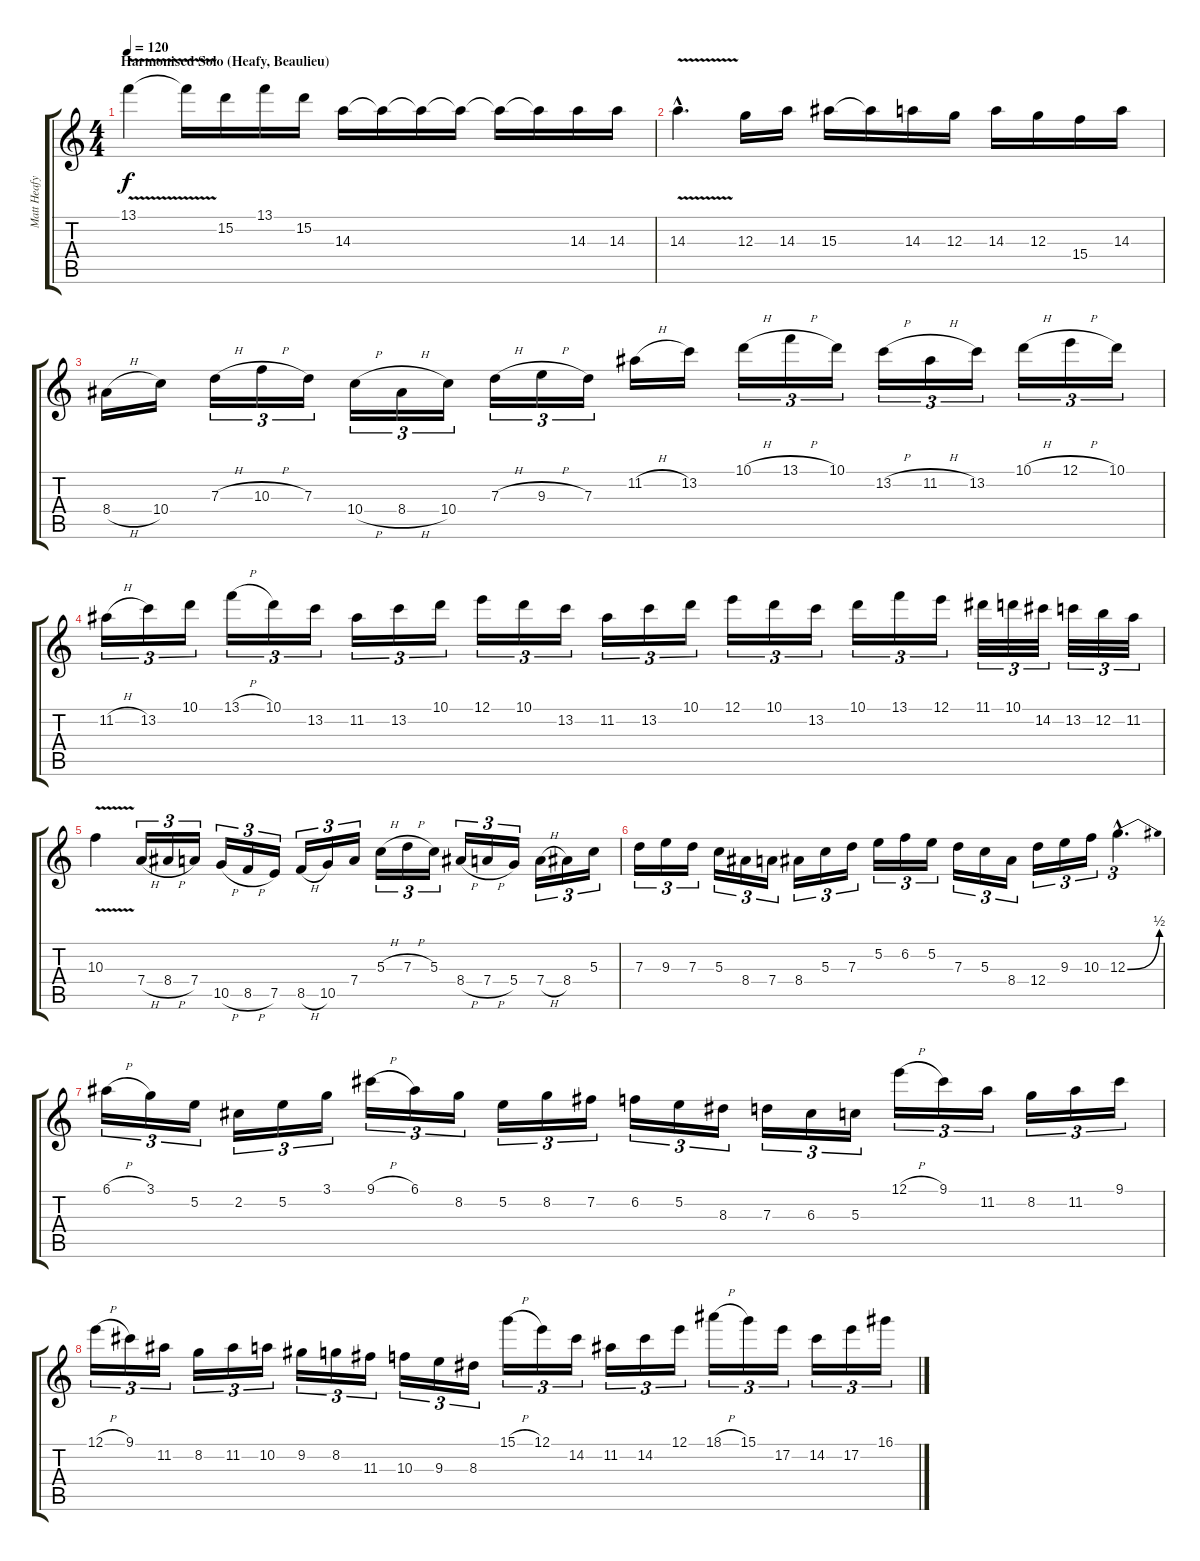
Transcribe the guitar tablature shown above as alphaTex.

\track ("Matt Heafy" "Matt Heafy") {instrument overdrivenguitar}
\staff {score tabs}
\tuning (E4 B3 G3 D3 A2 D2) {hide}
\ts (4 4)
\section ("" "Harmonised Solo (Heafy, Beaulieu)")
\tempo 120
\clef g2
\ks c
13.1{v}.4{dy f} 13.1{t}.16 15.2.16 13.1.16 15.2.16 14.3.16 14.3{t}.16 14.3{t}.16 14.3{t}.16 14.3{t}.16 14.3{t}.16 14.3.16 14.3.16 |
14.3{v hac}.4{d} 12.3.16 14.3.16 15.3.16 15.3{t}.16 14.3.16 12.3.16 14.3.16 12.3.16 15.4.16 14.3.16 |
8.4{h}.16 10.4.16 7.3{h}.16{tu (3 2)} 10.3{h}.16{tu (3 2)} 7.3.16{tu (3 2)} 10.4{h}.16{tu (3 2)} 8.4{h}.16{tu (3 2)} 10.4.16{tu (3 2)} 7.3{h}.16{tu (3 2)} 9.3{h}.16{tu (3 2)} 7.3.16{tu (3 2)} 11.2{h}.16 13.2.16 10.1{h}.16{tu (3 2)} 13.1{h}.16{tu (3 2)} 10.1.16{tu (3 2)} 13.2{h}.16{tu (3 2)} 11.2{h}.16{tu (3 2)} 13.2.16{tu (3 2)} 10.1{h}.16{tu (3 2)} 12.1{h}.16{tu (3 2)} 10.1.16{tu (3 2)} |
11.2{h}.16{tu (3 2)} 13.2.16{tu (3 2)} 10.1.16{tu (3 2)} 13.1{h}.16{tu (3 2)} 10.1.16{tu (3 2)} 13.2.16{tu (3 2)} 11.2.16{tu (3 2)} 13.2.16{tu (3 2)} 10.1.16{tu (3 2)} 12.1.16{tu (3 2)} 10.1.16{tu (3 2)} 13.2.16{tu (3 2)} 11.2.16{tu (3 2)} 13.2.16{tu (3 2)} 10.1.16{tu (3 2)} 12.1.16{tu (3 2)} 10.1.16{tu (3 2)} 13.2.16{tu (3 2)} 10.1.16{tu (3 2)} 13.1.16{tu (3 2)} 12.1.16{tu (3 2)} 11.1.32{tu (3 2)} 10.1.32{tu (3 2)} 14.2.32{tu (3 2)} 13.2.32{tu (3 2)} 12.2.32{tu (3 2)} 11.2.32{tu (3 2)} |
10.3{v}.4 7.4{h}.16{tu (3 2)} 8.4{h}.16{tu (3 2)} 7.4.16{tu (3 2)} 10.5{h}.16{tu (3 2)} 8.5{h}.16{tu (3 2)} 7.5.16{tu (3 2)} 8.5{h}.16{tu (3 2)} 10.5.16{tu (3 2)} 7.4.16{tu (3 2)} 5.3{h}.16{tu (3 2)} 7.3{h}.16{tu (3 2)} 5.3.16{tu (3 2)} 8.4{h}.16{tu (3 2)} 7.4{h}.16{tu (3 2)} 5.4.16{tu (3 2)} 7.4{h}.16{tu (3 2)} 8.4.16{tu (3 2)} 5.3.16{tu (3 2)} |
7.3.16{tu (3 2)} 9.3.16{tu (3 2)} 7.3.16{tu (3 2)} 5.3.16{tu (3 2)} 8.4.16{tu (3 2)} 7.4.16{tu (3 2)} 8.4.16{tu (3 2)} 5.3.16{tu (3 2)} 7.3.16{tu (3 2)} 5.2.16{tu (3 2)} 6.2.16{tu (3 2)} 5.2.16{tu (3 2)} 7.3.16{tu (3 2)} 5.3.16{tu (3 2)} 8.4.16{tu (3 2)} 12.4.16{tu (3 2)} 9.3.16{tu (3 2)} 10.3.16{tu (3 2)} 12.3{be (bend 0 0 60 2) hac}.4{d tu (3 2)} |
6.1{h}.16{tu (3 2)} 3.1.16{tu (3 2)} 5.2.16{tu (3 2)} 2.2.16{tu (3 2)} 5.2.16{tu (3 2)} 3.1.16{tu (3 2)} 9.1{h}.16{tu (3 2)} 6.1.16{tu (3 2)} 8.2.16{tu (3 2)} 5.2.16{tu (3 2)} 8.2.16{tu (3 2)} 7.2.16{tu (3 2)} 6.2.16{tu (3 2)} 5.2.16{tu (3 2)} 8.3.16{tu (3 2)} 7.3.16{tu (3 2)} 6.3.16{tu (3 2)} 5.3.16{tu (3 2)} 12.1{h}.16{tu (3 2)} 9.1.16{tu (3 2)} 11.2.16{tu (3 2)} 8.2.16{tu (3 2)} 11.2.16{tu (3 2)} 9.1.16{tu (3 2)} |
12.1{h}.16{tu (3 2)} 9.1.16{tu (3 2)} 11.2.16{tu (3 2)} 8.2.16{tu (3 2)} 11.2.16{tu (3 2)} 10.2.16{tu (3 2)} 9.2.16{tu (3 2)} 8.2.16{tu (3 2)} 11.3.16{tu (3 2)} 10.3.16{tu (3 2)} 9.3.16{tu (3 2)} 8.3.16{tu (3 2)} 15.1{h}.16{tu (3 2)} 12.1.16{tu (3 2)} 14.2.16{tu (3 2)} 11.2.16{tu (3 2)} 14.2.16{tu (3 2)} 12.1.16{tu (3 2)} 18.1{h}.16{tu (3 2)} 15.1.16{tu (3 2)} 17.2.16{tu (3 2)} 14.2.16{tu (3 2)} 17.2.16{tu (3 2)} 16.1.16{tu (3 2)}
